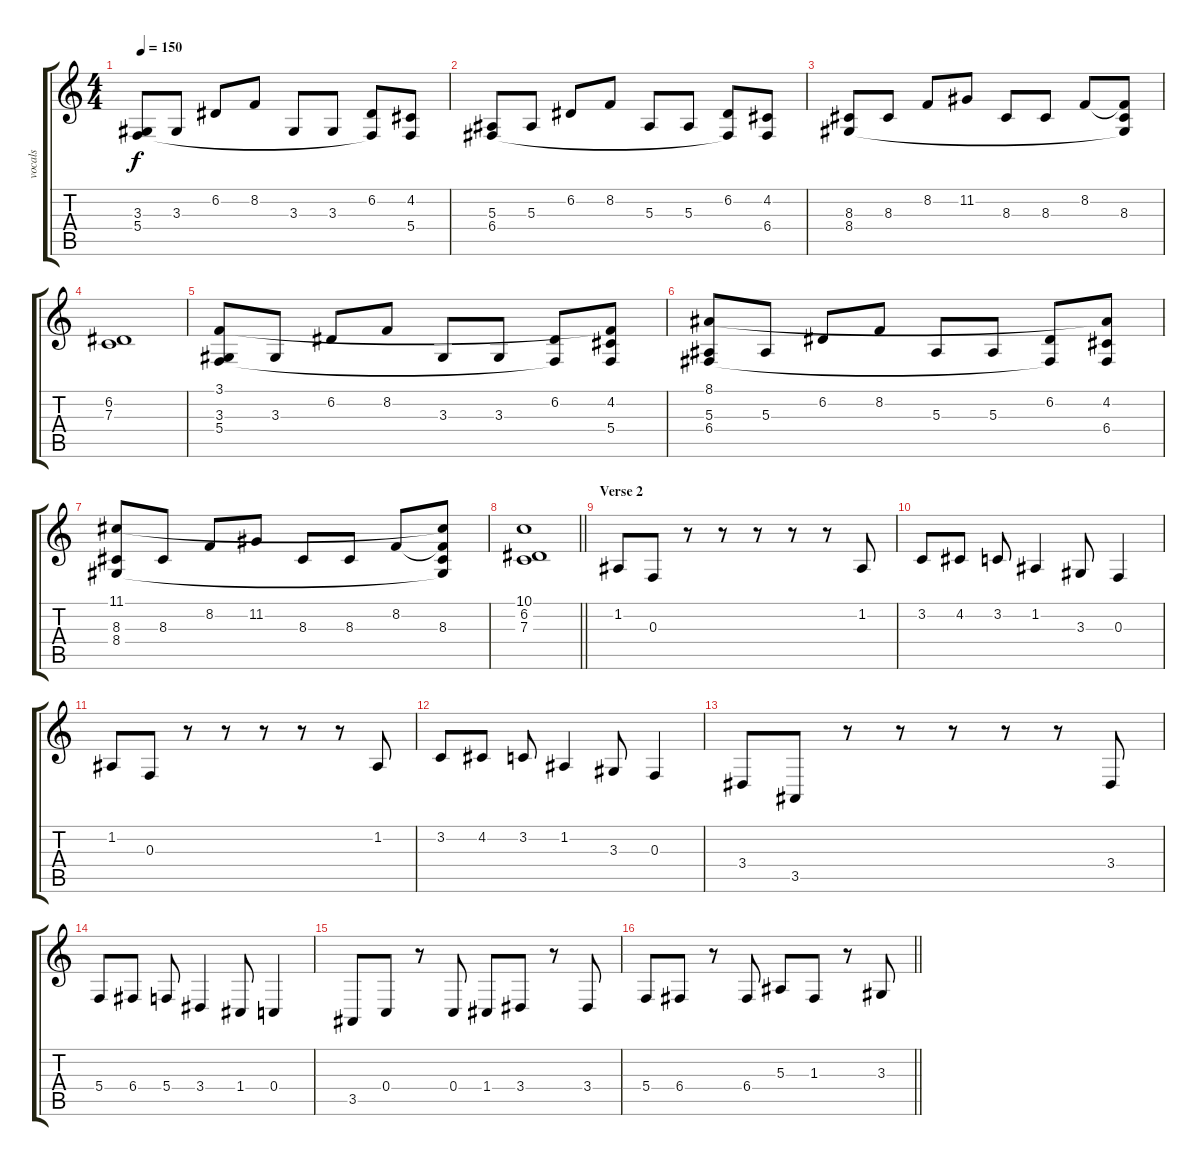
\track ("vocals" "vocals") {instrument orchestralharp}
\staff {score tabs}
\tuning (D4 A3 F3 C3 G2 D2) {hide}
\ts (4 4)
\section ("" "")
\tempo 150
\clef g2
\ks c
(3.3 5.4).8{dy f} 3.3.8 6.2.8 8.2.8 3.3.8 3.3.8 (6.2 5.4{t}).8 (4.2 5.4).8 |
(5.3 6.4).8 5.3.8 6.2.8 8.2.8 5.3.8 5.3.8 (6.2 6.4{t}).8 (4.2 6.4).8 |
(8.3 8.4).8 8.3.8 8.2.8 11.2.8 8.3.8 8.3.8 8.2.8 (8.2{t} 8.3 8.4{t}).8 |
(6.2 7.3).1 |
(3.1 3.3 5.4).8 3.3.8 6.2.8 8.2.8 3.3.8 3.3.8 (6.2 5.4{t}).8 (3.1{t} 4.2 5.4).8 |
(8.1 5.3 6.4).8 5.3.8 6.2.8 8.2.8 5.3.8 5.3.8 (6.2 6.4{t}).8 (8.1{t} 4.2 6.4).8 |
(11.1 8.3 8.4).8 8.3.8 8.2.8 11.2.8 8.3.8 8.3.8 8.2.8 (11.1{t} 8.2{t} 8.3 8.4{t}).8 |
\barLineRight lightlight
(10.1 6.2 7.3).1 |
\section ("" "Verse 2")
1.2.8 0.3.8 r.8 r.8 r.8 r.8 r.8 1.2.8 |
3.2.8 4.2.8 3.2.8 1.2.4 3.3.8 0.3.4 |
1.2.8 0.3.8 r.8 r.8 r.8 r.8 r.8 1.2.8 |
3.2.8 4.2.8 3.2.8 1.2.4 3.3.8 0.3.4 |
3.4.8 3.5.8 r.8 r.8 r.8 r.8 r.8 3.4.8 |
5.4.8 6.4.8 5.4.8 3.4.4 1.4.8 0.4.4 |
3.5.8 0.4.8 r.8 0.4.8 1.4.8 3.4.8 r.8 3.4.8 |
\barLineRight lightlight
5.4.8 6.4.8 r.8 6.4.8 5.3.8 1.3.8 r.8 3.3.8
